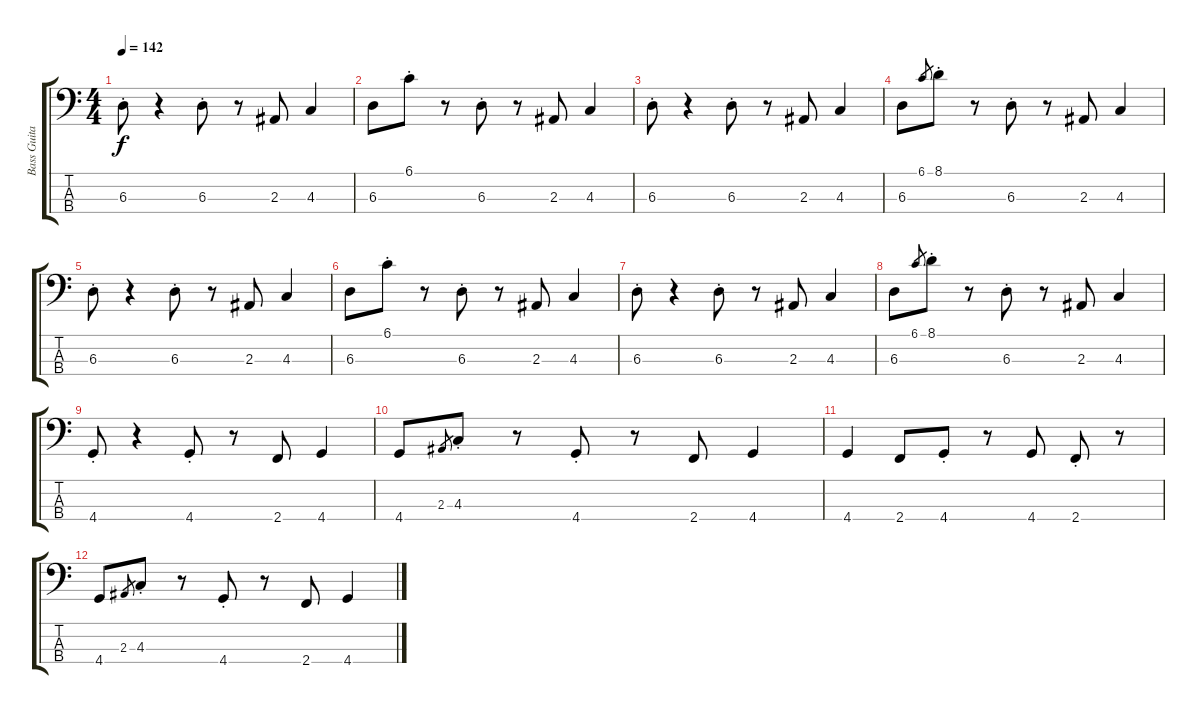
\track ("Bass Guitar" "Bass Guita") {instrument electricbassfinger}
\staff {score tabs}
\tuning (Gb2 Db2 Ab1 Eb1) {hide}
\ts (4 4)
\tempo 142
\clef f4
\ks c
6.3{st}.8{dy f} r.4 6.3{st}.8 r.8 2.3.8 4.3.4 |
6.3.8 6.1{st}.8 r.8 6.3{st}.8 r.8 2.3.8 4.3.4 |
6.3{st}.8 r.4 6.3{st}.8 r.8 2.3.8 4.3.4 |
6.3.8 6.1.8{gr} 8.1{st}.8 r.8 6.3{st}.8 r.8 2.3.8 4.3.4 |
6.3{st}.8 r.4 6.3{st}.8 r.8 2.3.8 4.3.4 |
6.3.8 6.1{st}.8 r.8 6.3{st}.8 r.8 2.3.8 4.3.4 |
6.3{st}.8 r.4 6.3{st}.8 r.8 2.3.8 4.3.4 |
6.3.8 6.1.8{gr} 8.1{st}.8 r.8 6.3{st}.8 r.8 2.3.8 4.3.4 |
4.4{st}.8 r.4 4.4{st}.8 r.8 2.4.8 4.4.4 |
4.4.8 2.3.8{gr} 4.3{st}.8 r.8 4.4{st}.8 r.8 2.4.8 4.4.4 |
4.4.4 2.4.8 4.4{st}.8 r.8 4.4.8 2.4{st}.8 r.8 |
4.4.8 2.3.8{gr} 4.3{st}.8 r.8 4.4{st}.8 r.8 2.4.8 4.4.4
